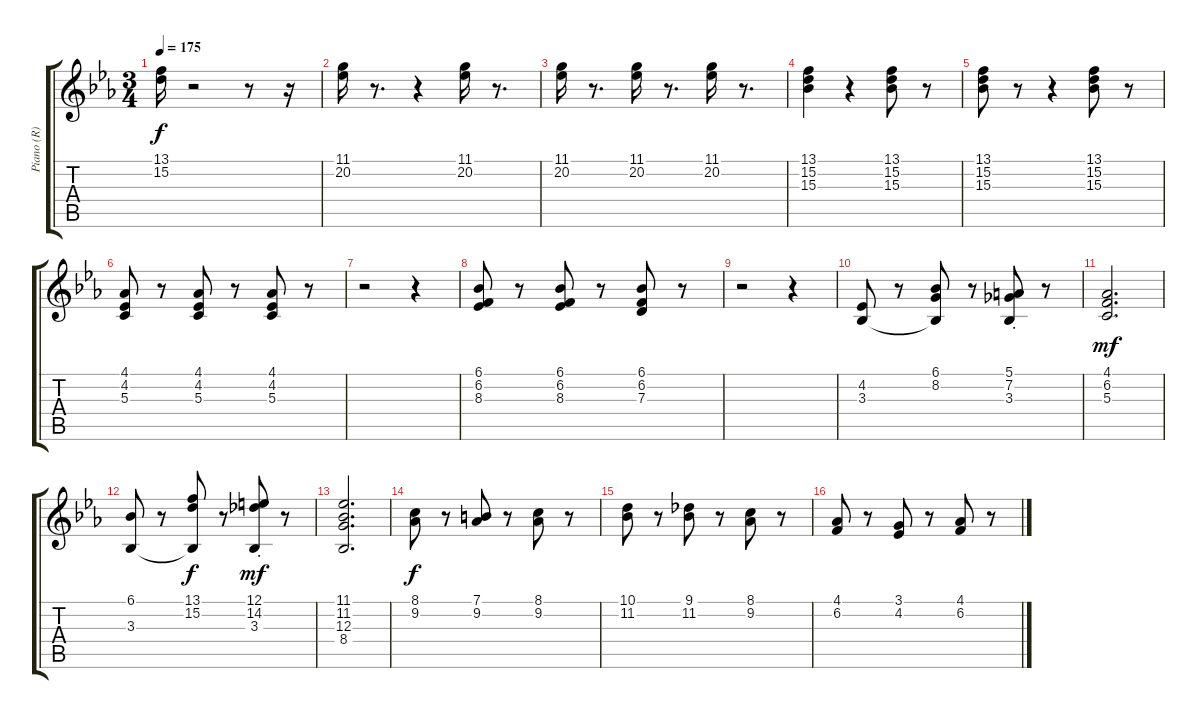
\track ("Piano (R)" "Piano (R)") {instrument brightacousticpiano}
\staff {score tabs}
\tuning (E4 B3 G3 D3 A2 E2) {hide}
\ts (3 4)
\tempo 175
\clef g2
\ks eb
(13.1 15.2).16{dy f} r.2 r.8 r.16 |
(11.1 20.2).16 r.8{d} r.4 (11.1 20.2).16 r.8{d} |
(11.1 20.2).16 r.8{d} (11.1 20.2).16 r.8{d} (11.1 20.2).16 r.8{d} |
(13.1 15.2 15.3).4 r.4 (13.1 15.2 15.3).8 r.8 |
(13.1 15.2 15.3).8 r.8 r.4 (13.1 15.2 15.3).8 r.8 |
(4.1 4.2 5.3).8 r.8 (4.1 4.2 5.3).8 r.8 (4.1 4.2 5.3).8 r.8 |
r.2 r.4 |
(6.1 6.2 8.3).8 r.8 (6.1 6.2 8.3).8 r.8 (6.1 6.2 7.3).8 r.8 |
r.2 r.4 |
(4.2 3.3).8 r.8 (6.1 8.2 3.3{t}).8 r.8 (5.1 7.2 3.3{st}).8 r.8 |
(4.1 6.2 5.3).2{d dy mf} |
(6.1 3.3).8 r.8 (13.1 15.2 3.3{t}).8{dy f} r.8 (12.1 14.2 3.3{st}).8{dy mf} r.8 |
(11.1 11.2 12.3 8.4).2{d} |
(8.1 9.2).8{dy f} r.8 (7.1 9.2).8 r.8 (8.1 9.2).8 r.8 |
(10.1 11.2).8 r.8 (9.1 11.2).8 r.8 (8.1 9.2).8 r.8 |
(4.1 6.2).8 r.8 (3.1 4.2).8 r.8 (4.1 6.2).8 r.8
